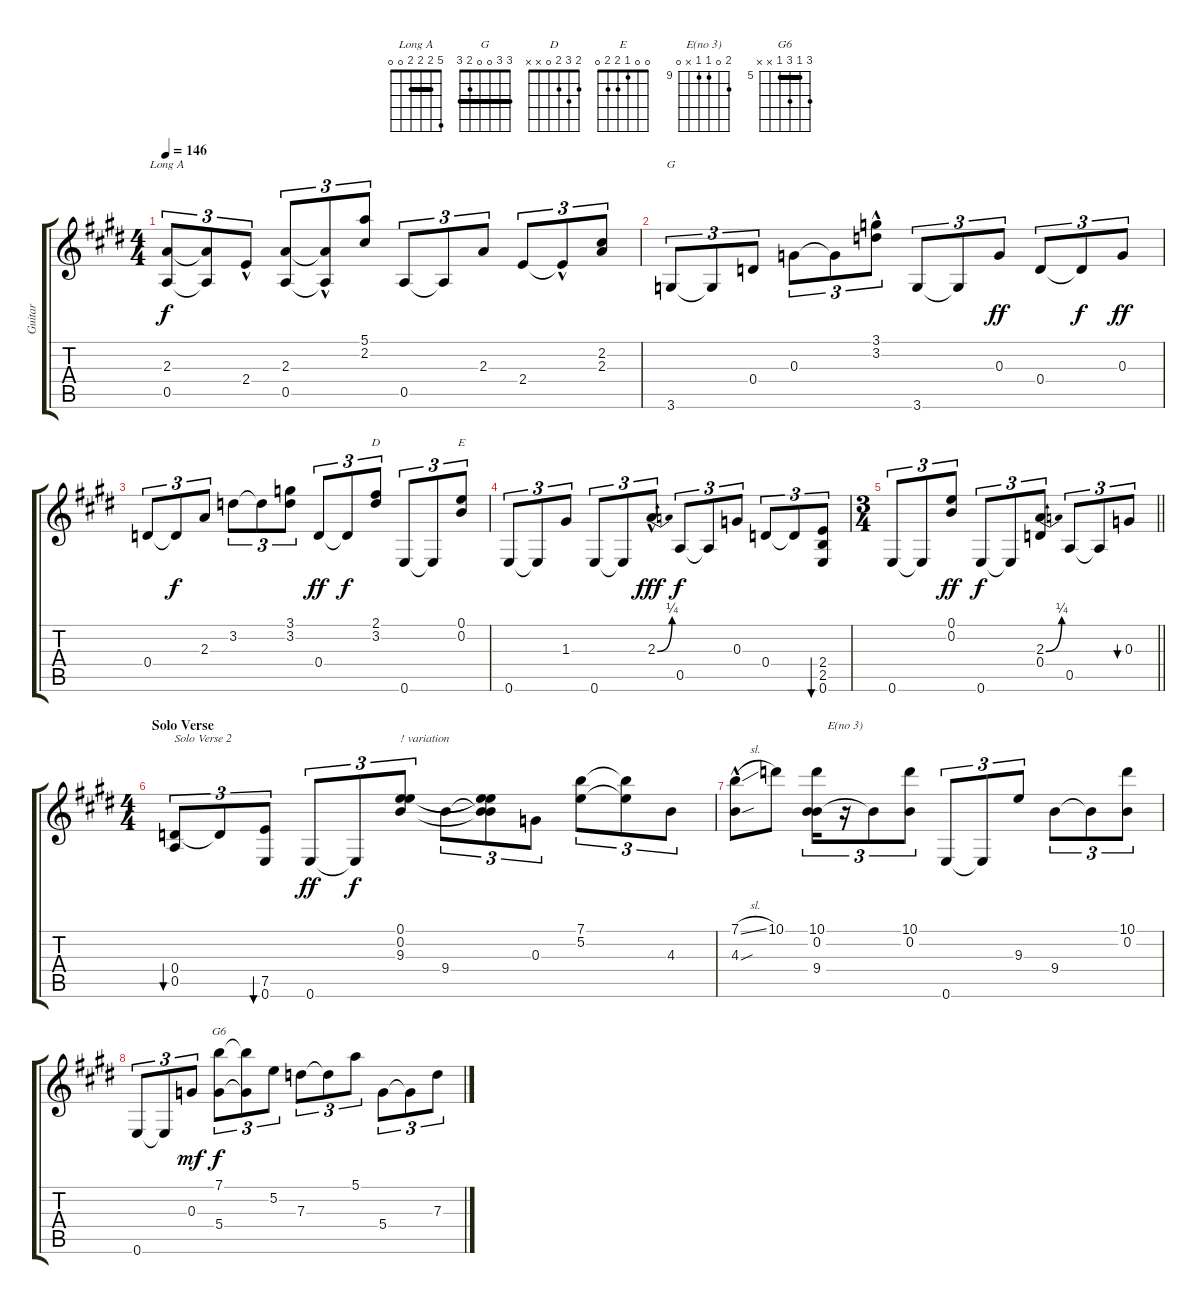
\track ("Guitar" "Guitar") {instrument acousticguitarnylon}
\staff {score tabs}
\tuning (E4 B3 G3 D3 A2 E2) {hide}
\chord ("Long A" 5 2 2 2 0 0) {barre 2}
\chord ("G" 3 3 0 0 2 3) {barre 3}
\chord ("D" 2 3 2 0 x x)
\chord ("E" 0 0 1 2 2 0)
\chord ("E(no 3)" 10 0 9 9 x 0) {firstfret 9}
\chord ("G6" 7 5 7 5 x x) {firstfret 5 barre 5}
\ts (4 4)
\tempo 146
\clef g2
\ks e
(2.3 0.5).8{tu (3 2) ch "Long A" dy f} (2.3{t} 0.5{t}).8{tu (3 2)} 2.4{hac}.8{tu (3 2)} (2.3 0.5).8{tu (3 2)} (2.3{hac t} 0.5{t}).8{tu (3 2)} (5.1 2.2).8{tu (3 2)} 0.5.8{tu (3 2)} 0.5{t}.8{tu (3 2)} 2.3.8{tu (3 2)} 2.4.8{tu (3 2)} 2.4{hac t}.8{tu (3 2)} (2.2 2.3).8{tu (3 2)} |
3.6.8{tu (3 2) ch "G"} 3.6{t}.8{tu (3 2)} 0.4.8{tu (3 2)} 0.3.8{tu (3 2)} 0.3{t}.8{tu (3 2)} (3.1{hac} 3.2{hac}).8{tu (3 2)} 3.6.8{tu (3 2)} 3.6{t}.8{tu (3 2)} 0.3.8{tu (3 2) dy ff} 0.4.8{tu (3 2)} 0.4{t}.8{tu (3 2) dy f} 0.3.8{tu (3 2) dy ff} |
0.4.8{tu (3 2)} 0.4{t}.8{tu (3 2) dy f} 2.3.8{tu (3 2)} 3.2.8{tu (3 2)} 3.2{t}.8{tu (3 2)} (3.1 3.2).8{tu (3 2)} 0.4.8{tu (3 2) dy ff} 0.4{t}.8{tu (3 2) dy f} (2.1 3.2).8{tu (3 2) ch "D"} 0.6.8{tu (3 2)} 0.6{t}.8{tu (3 2)} (0.1 0.2).8{tu (3 2) ch "E"} |
0.6.8{tu (3 2)} 0.6{t}.8{tu (3 2)} 1.3.8{tu (3 2)} 0.6.8{tu (3 2)} 0.6{t}.8{tu (3 2)} 2.3{be (bend 0 0 60 1) hac}.8{tu (3 2) dy fff} 0.5.8{tu (3 2) dy f} 0.5{t}.8{tu (3 2)} 0.3.8{tu (3 2)} 0.4.8{tu (3 2)} 0.4{t}.8{tu (3 2)} (2.4 2.5 0.6).8{tu (3 2) bu 480} |
\ts (3 4)
\barLineRight lightlight
0.6.8{tu (3 2)} 0.6{t}.8{tu (3 2)} (0.1 0.2).8{tu (3 2) dy ff} 0.6.8{tu (3 2) dy f} 0.6{t}.8{tu (3 2)} (2.3{be (bend 0 0 60 1)} 0.4).8{tu (3 2)} 0.5.8{tu (3 2)} 0.5{t}.8{tu (3 2)} 0.3.8{tu (3 2) bu 30} |
\ts (4 4)
\section ("" "Solo Verse")
(0.4 0.5).8{tu (3 2) bu 240 txt "Solo Verse 2"} 0.4{t}.8{tu (3 2)} (7.5 0.6).8{tu (3 2) bu 120} 0.6.8{tu (3 2) dy ff} 0.6{t}.8{tu (3 2) dy f} (0.1 0.2 9.3).8{tu (3 2) txt "! variation"} 9.4.8{tu (3 2)} (0.1{t} 0.2{t} 9.3{t} 9.4{t}).8{tu (3 2)} 0.3.8{tu (3 2)} (7.1 5.2).8{tu (3 2)} (7.1{t} 5.2{t}).8{tu (3 2)} 4.3.8{tu (3 2)} |
(7.1{sl} 4.3{sou hac}).8 10.1.8 (10.1 0.2 9.4).16{tu (3 2)} r.16{tu (3 2) ch "E(no 3)"} 9.4{t}.8{tu (3 2)} (10.1 0.2).8{tu (3 2)} 0.6.8{tu (3 2)} 0.6{t}.8{tu (3 2)} 9.3.8{tu (3 2)} 9.4.8{tu (3 2)} 9.4{t}.8{tu (3 2)} (10.1 0.2).8{tu (3 2)} |
0.6.8{tu (3 2)} 0.6{t}.8{tu (3 2)} 0.3.8{tu (3 2) dy mf} (7.1 5.4).8{tu (3 2) ch "G6" dy f} (7.1{t} 5.4{t}).8{tu (3 2)} 5.2.8{tu (3 2)} 7.3.8{tu (3 2)} 7.3{t}.8{tu (3 2)} 5.1.8{tu (3 2)} 5.4.8{tu (3 2)} 5.4{t}.8{tu (3 2)} 7.3.8{tu (3 2)}
